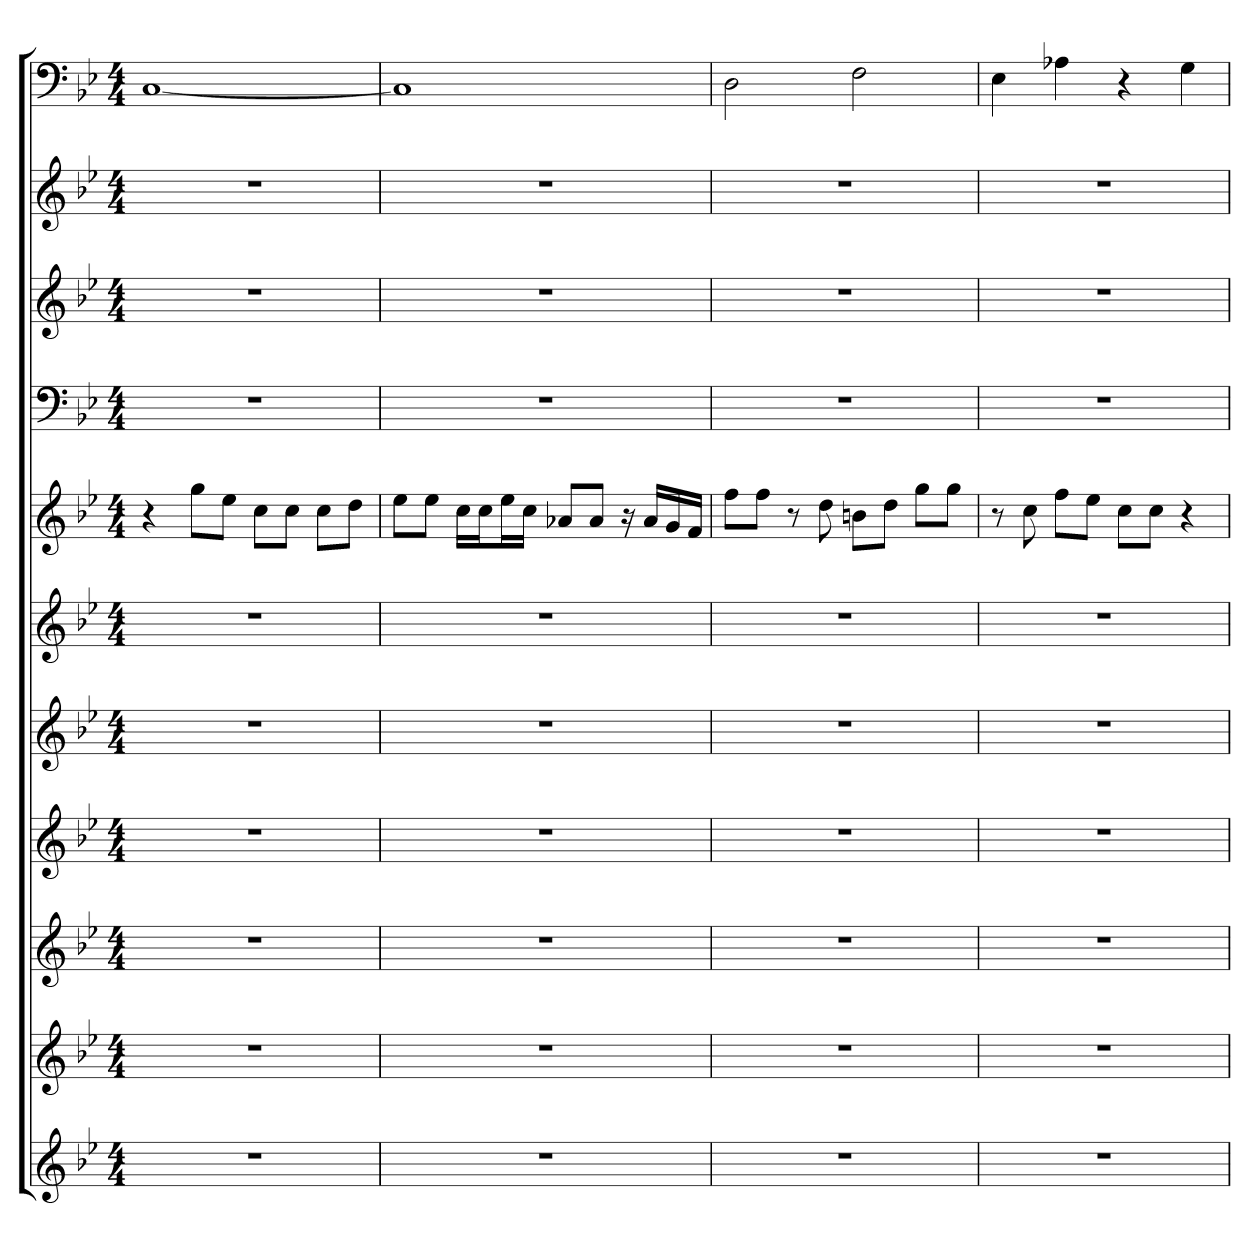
**kern	**kern	**kern	**kern	**kern	**kern	**kern	**kern	**kern	**kern	**kern
*part11	*part10	*part9	*part8	*part7	*part6	*part5	*part4	*part3	*part2	*part1
*staff11	*staff10	*staff9	*staff8	*staff7	*staff6	*staff5	*staff4	*staff3	*staff2	*staff1
*clefG2	*clefG2	*clefG2	*clefG2	*clefG2	*clefG2	*clefG2	*clefF4	*clefG2	*clefG2	*clefF4
*k[b-e-]	*k[b-e-]	*k[b-e-]	*k[b-e-]	*k[b-e-]	*k[b-e-]	*k[b-e-]	*k[b-e-]	*k[b-e-]	*k[b-e-]	*k[b-e-]
*g:	*g:	*g:	*g:	*g:	*g:	*g:	*g:	*g:	*g:	*g:
*M4/4	*M4/4	*M4/4	*M4/4	*M4/4	*M4/4	*M4/4	*M4/4	*M4/4	*M4/4	*M4/4
=1	=1	=1	=1	=1	=1	=1	=1	=1	=1	=1
1r	1r	1r	1r	1r	1r	4r	1r	1r	1r	[1C
.	.	.	.	.	.	8gg\L	.	.	.	.
.	.	.	.	.	.	8ee-\J	.	.	.	.
.	.	.	.	.	.	8cc\L	.	.	.	.
.	.	.	.	.	.	8cc\J	.	.	.	.
.	.	.	.	.	.	8cc\L	.	.	.	.
.	.	.	.	.	.	8dd\J	.	.	.	.
=2	=2	=2	=2	=2	=2	=2	=2	=2	=2	=2
1r	1r	1r	1r	1r	1r	8ee-\L	1r	1r	1r	1C]
.	.	.	.	.	.	8ee-\J	.	.	.	.
.	.	.	.	.	.	16cc\LL	.	.	.	.
.	.	.	.	.	.	16cc\J	.	.	.	.
.	.	.	.	.	.	16ee-\L	.	.	.	.
.	.	.	.	.	.	16cc\JJ	.	.	.	.
.	.	.	.	.	.	8a-X/L	.	.	.	.
.	.	.	.	.	.	8a-/J	.	.	.	.
.	.	.	.	.	.	16r	.	.	.	.
.	.	.	.	.	.	16a-/LL	.	.	.	.
.	.	.	.	.	.	16g/	.	.	.	.
.	.	.	.	.	.	16f/JJ	.	.	.	.
=3	=3	=3	=3	=3	=3	=3	=3	=3	=3	=3
1r	1r	1r	1r	1r	1r	8ff\L	1r	1r	1r	2D
.	.	.	.	.	.	8ff\J	.	.	.	.
.	.	.	.	.	.	8r	.	.	.	.
.	.	.	.	.	.	8dd	.	.	.	.
.	.	.	.	.	.	8bn\L	.	.	.	2F
.	.	.	.	.	.	8dd\J	.	.	.	.
.	.	.	.	.	.	8gg\L	.	.	.	.
.	.	.	.	.	.	8gg\J	.	.	.	.
=4	=4	=4	=4	=4	=4	=4	=4	=4	=4	=4
1r	1r	1r	1r	1r	1r	8r	1r	1r	1r	4E-
.	.	.	.	.	.	8cc	.	.	.	.
.	.	.	.	.	.	8ff\L	.	.	.	4A-X
.	.	.	.	.	.	8ee-\J	.	.	.	.
.	.	.	.	.	.	8cc\L	.	.	.	4r
.	.	.	.	.	.	8cc\J	.	.	.	.
.	.	.	.	.	.	4r	.	.	.	4G
=	=	=	=	=	=	=	=	=	=	=
*-	*-	*-	*-	*-	*-	*-	*-	*-	*-	*-
